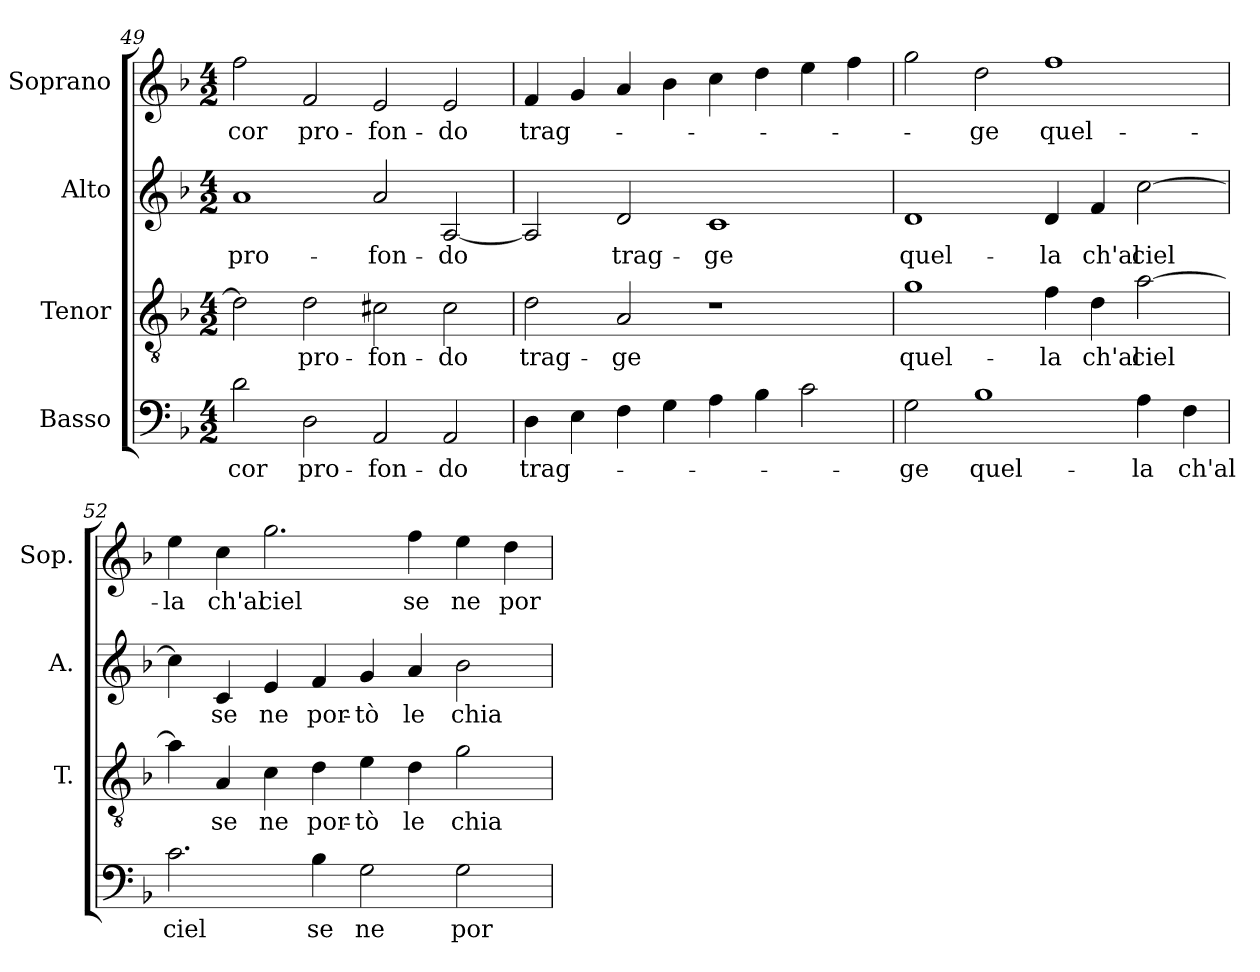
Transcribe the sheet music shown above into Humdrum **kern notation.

**kern	**text	**kern	**text	**kern	**text	**kern	**text
*part4	*part4	*part3	*part3	*part2	*part2	*part1	*part1
*staff4	*staff4	*staff3	*staff3	*staff2	*staff2	*staff1	*staff1
*I"Basso	*	*I"Tenor	*	*I"Alto	*	*I"Soprano	*
*	*	*I'T.	*	*I'A.	*	*I'Sop.	*
*clefF4	*	*clefGv2	*	*clefG2	*	*clefG2	*
*	*	*ITrd7c12	*	*	*	*	*
*k[b-]	*	*k[b-]	*	*k[b-]	*	*k[b-]	*
*F:	*	*F:	*	*F:	*	*F:	*
*M4/2	*	*M4/2	*	*M4/2	*	*M4/2	*
=49	=49	=49	=49	=49	=49	=49	=49
!	!LO:LY:b:color=#000000	!	!	!	!	!	!
!	!	!	!	!	!LO:LY:b:color=#000000	!	!
!	!	!	!	!	!	!	!LO:LY:b:color=#000000
2di\	cor	2Di\]	.	1ai	pro-	2ffi\	cor
!	!LO:LY:b:color=#000000	!	!	!	!	!	!
!	!	!	!LO:LY:b:color=#000000	!	!	!	!
!	!	!	!	!	!	!	!LO:LY:b:color=#000000
2Di\	pro-	2Di\	pro-	.	.	2fi/	pro-
!	!LO:LY:b:color=#000000	!	!	!	!	!	!
!	!	!	!LO:LY:b:color=#000000	!	!	!	!
!	!	!	!	!	!LO:LY:b:color=#000000	!	!
!	!	!	!	!	!	!	!LO:LY:b:color=#000000
2AAi/	-fon-	2C#Xi\	-fon-	2ai/	-fon-	2ei/	-fon-
!	!LO:LY:b:color=#000000	!	!	!	!	!	!
!	!	!	!LO:LY:b:color=#000000	!	!	!	!
!	!	!	!	!	!LO:LY:b:color=#000000	!	!
!	!	!	!	!	!	!	!LO:LY:b:color=#000000
2AAi/	-do	2C#i\	-do	[<2Ai/	-do	2ei/	-do
=50	=50	=50	=50	=50	=50	=50	=50
!	!LO:LY:b:color=#000000	!	!	!	!	!	!
!	!	!	!LO:LY:b:color=#000000	!	!	!	!
!	!	!	!	!	!	!	!LO:LY:b:color=#000000
4Di\	trag-	2Di\	trag-	2Ai/]	.	4fi/	trag-
4Ei\	.	.	.	.	.	4gi/	.
!	!	!	!LO:LY:b:color=#000000	!	!	!	!
!	!	!	!	!	!LO:LY:b:color=#000000	!	!
4Fi\	.	2AAi/	-ge	2di/	trag-	4ai/	.
4Gi\	.	.	.	.	.	4b-i\	.
!	!	!	!	!	!LO:LY:b:color=#000000	!	!
4Ai\	.	1r	.	1ci	-ge	4cci\	.
4B-i\	.	.	.	.	.	4ddi\	.
2ci\	.	.	.	.	.	4eei\	.
.	.	.	.	.	.	4ffi\	.
!!LO:PB:g=z
=51	=51	=51	=51	=51	=51	=51	=51
!	!LO:LY:b:color=#000000	!	!	!	!	!	!
!	!	!	!LO:LY:b:color=#000000	!	!	!	!
!	!	!	!	!	!LO:LY:b:color=#000000	!	!
2Gi\	-ge	1Gi	quel-	1di	quel-	2ggi\	.
!	!LO:LY:b:color=#000000	!	!	!	!	!	!
!	!	!	!	!	!	!	!LO:LY:b:color=#000000
1B-i	quel-	.	.	.	.	2ddi\	-ge
!	!	!	!LO:LY:b:color=#000000	!	!	!	!
!	!	!	!	!	!LO:LY:b:color=#000000	!	!
!	!	!	!	!	!	!	!LO:LY:b:color=#000000
.	.	4Fi\	-la	4di/	-la	1ffi	quel-
!	!	!	!LO:LY:b:color=#000000	!	!	!	!
!	!	!	!	!	!LO:LY:b:color=#000000	!	!
.	.	4Di\	ch'al	4fi/	ch'al	.	.
!	!LO:LY:b:color=#000000	!	!	!	!	!	!
!	!	!	!LO:LY:b:color=#000000	!	!	!	!
!	!	!	!	!	!LO:LY:b:color=#000000	!	!
4Ai\	-la	[>2Ai\	ciel	[>2cci\	ciel	.	.
!	!LO:LY:b:color=#000000	!	!	!	!	!	!
4Fi\	ch'al	.	.	.	.	.	.
=52	=52	=52	=52	=52	=52	=52	=52
!	!LO:LY:b:color=#000000	!	!	!	!	!	!
!	!	!	!	!	!	!	!LO:LY:b:color=#000000
2.ci\	ciel	4Ai\]	.	4cci\]	.	4eei\	-la
!	!	!	!LO:LY:b:color=#000000	!	!	!	!
!	!	!	!	!	!LO:LY:b:color=#000000	!	!
!	!	!	!	!	!	!	!LO:LY:b:color=#000000
.	.	4AAi/	se	4ci/	se	4cci\	ch'al
!	!	!	!LO:LY:b:color=#000000	!	!	!	!
!	!	!	!	!	!LO:LY:b:color=#000000	!	!
!	!	!	!	!	!	!	!LO:LY:b:color=#000000
.	.	4Ci\	ne	4ei/	ne	2.ggi\	ciel
!	!LO:LY:b:color=#000000	!	!	!	!	!	!
!	!	!	!LO:LY:b:color=#000000	!	!	!	!
!	!	!	!	!	!LO:LY:b:color=#000000	!	!
4B-i\	se	4Di\	por-	4fi/	por-	.	.
!	!LO:LY:b:color=#000000	!	!	!	!	!	!
!	!	!	!LO:LY:b:color=#000000	!	!	!	!
!	!	!	!	!	!LO:LY:b:color=#000000	!	!
2Gi\	ne	4Ei\	-tò	4gi/	-tò	.	.
!	!	!	!LO:LY:b:color=#000000	!	!	!	!
!	!	!	!	!	!LO:LY:b:color=#000000	!	!
!	!	!	!	!	!	!	!LO:LY:b:color=#000000
.	.	4Di\	le	4ai/	le	4ffi\	se
!	!LO:LY:b:color=#000000	!	!	!	!	!	!
!	!	!	!LO:LY:b:color=#000000	!	!	!	!
!	!	!	!	!	!LO:LY:b:color=#000000	!	!
!	!	!	!	!	!	!	!LO:LY:b:color=#000000
2Gi\	por-	2Gi\	chia-	2b-i\	chia-	4eei\	ne
!	!	!	!	!	!	!	!LO:LY:b:color=#000000
.	.	.	.	.	.	4ddi\	por-
=	=	=	=	=	=	=	=
*-	*-	*-	*-	*-	*-	*-	*-
